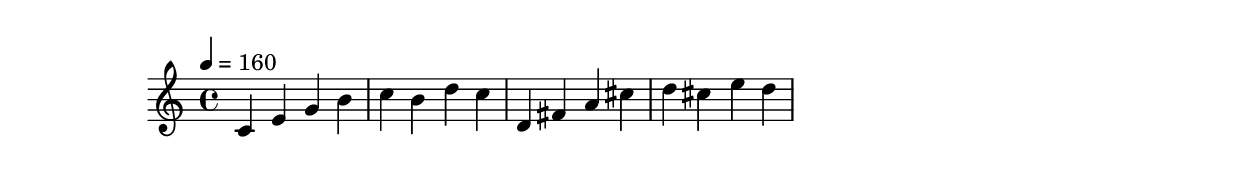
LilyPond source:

%% Do not edit this file; it is automatically
%% generated from LSR http://lsr.dsi.unimi.it
%% This file is in the public domain.
\version "2.13.16"

\header {
  lsrtags = "staff-notation, midi"

%% Translation of GIT committish: 2b0dc29608d6c3f5a03ead4877ae514c647adb74
  texidoces = "
Para cambiar el tempo en la salida MIDI sin
imprimir nada, hacemos invisible la indicación metronómica:

"

  doctitlees = "Cambiar el tempo sin indicación metronómica"

%% Translation of GIT committish: 0a868be38a775ecb1ef935b079000cebbc64de40
  texidocde = "
Um das Tempo für die MIDI-Ausgabe zu ändern, ohne eine Tempoangabe in den
Noten auszugeben, kann die Metronombezeichnung unsichtbar gemacht werden:

"

  doctitlede = "Das Tempo ohne Metronom-Angabe verändern"
%% Translation of GIT committish: 99dc90bbc369722cf4d3bb9f30b7288762f2167f6
  texidocfr = "
Vous pouvez indiquer un changement de tempo pour le fichier MIDI sans
pour autant l'imprimer.  Il suffit alors de le rendre invisible aux
interprètes. 

"
  doctitlefr = "Changement de tempo sans indication sur la partition"


  texidoc = "
To change the tempo in MIDI output without printing anything, make the
metronome mark invisible.

"
  doctitle = "Changing the tempo without a metronome mark"
} % begin verbatim

\score {
  \new Staff \relative c' {
    \tempo 4 = 160
    c4 e g b
    c4 b d c
    \set Score.tempoHideNote = ##t
    \tempo 4 = 96
    d,4 fis a cis
    d4 cis e d
  }
  \layout { }
  \midi { }
}
